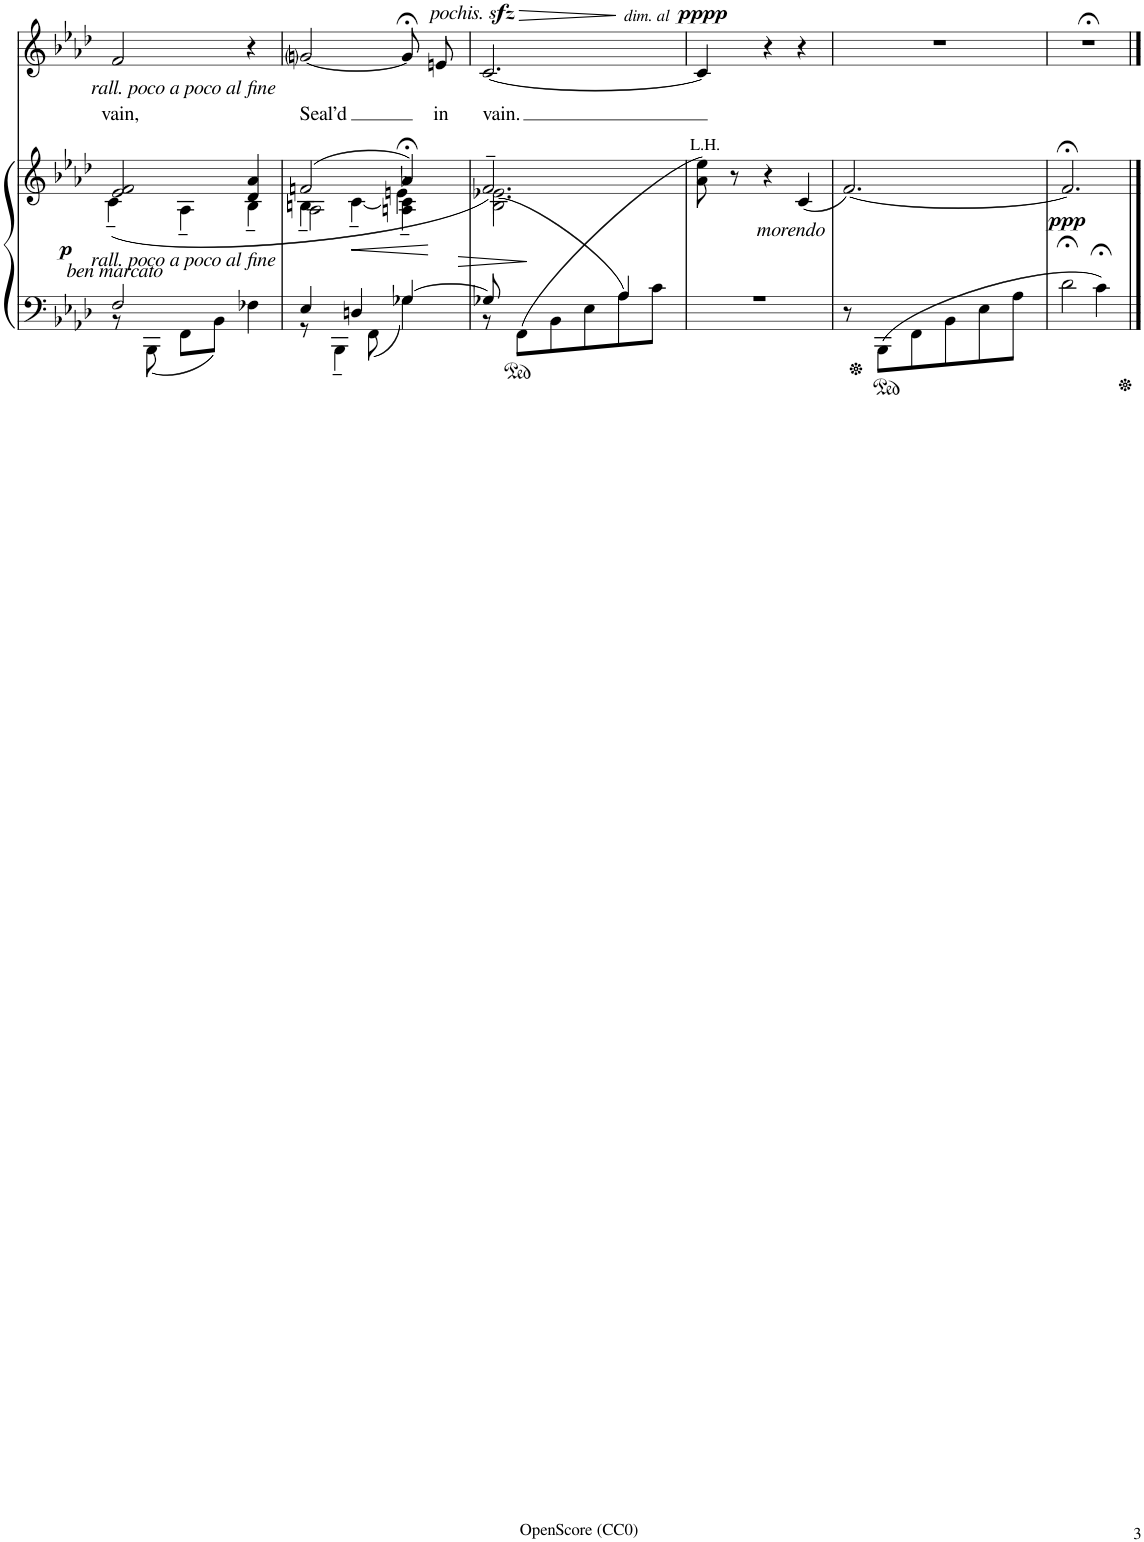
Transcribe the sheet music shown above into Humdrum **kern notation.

**kern	**kern	**dynam	**kern	**text	**dynam
*part2	*part2	*part2	*part1	*part1	*part1
*staff3	*staff2	*staff2/3	*staff1	*staff1	*staff1
*I"Piano	*	*	*I"Voice	*	*
*I'Pno	*	*	*	*	*
!!LO:PB:g=z
*clefF4	*clefG2	*	*clefG2	*	*
*k[b-e-a-d-]	*k[b-e-a-d-]	*	*k[b-e-a-d-]	*	*
*M3/4	*M3/4	*	*M3/4	*	*
=24	=24	=24	=24	=24	=24
*^	*^	*	*	*	*
!	!	!	!	!	!LO:TX:b:i:t=rall. poco a poco al fine	!	!
!	!	!LO:TX:b:i:t=rall. poco a poco al fine	!	!	!	!	!
!	!	!	!	!LO:DY:b	!	!LO:LY:b	!
!	!	!	!	!LO:DY:n=1:b	!	!	!
2F/	8r	2e-/ 2f/	(4c~\	p other-dynamics	2f/	vain,	.
.	8BBB-\	.	.	.	.	.	.
.	8FF\L	.	4A-~\	.	.	.	.
.	8BB-\J	.	.	.	.	.	.
4F-X\	4ryy	4d-/ 4a-/	4B-~\	.	4r	.	.
=25	=25	=25	=25	=25	=25	=25	=25
*	*	*	*^	*	*	*	*
!	!	!	!	!	!	!	!LO:LY:b	!
4E-/	8r	(2fn/	4Bn~\	2A-\	.	[2gni/	Seal’d	.
.	4BBB-~\	.	.	.	.	.	.	.
!	!	!	!	!	!LO:HP:b	!	!	!
4Dn/	.	.	[4c~\	.	<	.	.	.
.	8FF\	.	.	.	.	.	.	.
[4G-X/	4G-\	4a-X;</)	4en\	4An\~ 4c\]~	.	8g;</L]	.	.
!	!	!	!	!	!	!	!LO:LY:b	!
.	.	.	.	.	.	8en/J	in	.
=26	=26	=26	=26	=26	=26	=26	=26	=26
*	*^	*	*	*	*	*	*	*
!	!	!	!	!	!	!	!	!LO:LY:b	!LO:HP:b
!	!	!	!	!	!	!	!	!	!LO:DY:n=1:a
2ryy	8G-X/]	8r	(2B-\	2.f~>/)	2.e-X\	.	[2.czz>/	vain.	> other-dynamics
.	8ryy	(>8FF\L	.	.	.	.	.	.	.
.	2ryy	8BB-\	.	.	.	[	.	.	.
.	.	8E-\	.	.	.	.	.	.	.
4A-/)	.	8A-\	4ryy	.	.	.	.	.	.
.	.	8c\J	.	.	.	.	.	.	.
*v	*v	*v	*	*	*	*	*	*	*
*	*v	*v	*v	*	*	*	*
.	.	.	.	.	]
!	!	!	!LO:TX:a:i:t=dim. al	!	!
=27	=27	=27	=27	=27	=27
*	*^	*	*	*	*
!	!LO:TX:a:t=L.H.	!	!	!	!	!
!	!	!	!	!	!	!LO:DY:a
2.r	8ryy	8a-\ 8ee-\)	.	4c/]	.	pppp
.	8r	2ryy	.	.	.	.
.	4r	.	.	4r	.	.
!	!LO:TX:b:i:t=morendo	!	!	!	!	!
.	(4c/	.	.	4r	.	.
.	.	8ryy	.	.	.	.
*	*v	*v	*	*	*	*
=28	=28	=28	=28	=28	=28
8r	[2.f/)	.	2.r	.	.
8BBB-\L	.	.	.	.	.
8FF\	.	.	.	.	.
8BB-\	.	.	.	.	.
8E-\	.	.	.	.	.
8A-\J	.	.	.	.	.
=29	=29	=29	=29	=29	=29
!	!	!LO:DY:b	!	!	!
2d-;<\	2.f;</]	ppp	2.r;<	.	.
4c;<\	.	.	.	.	.
==	==	==	==	==	==
*-	*-	*-	*-	*-	*-
